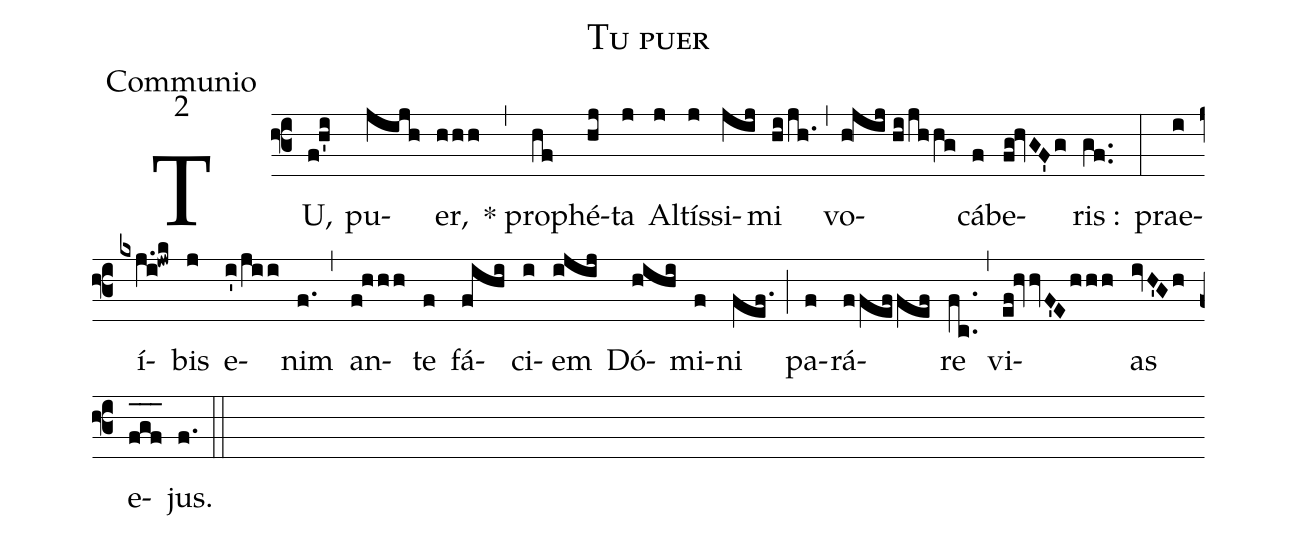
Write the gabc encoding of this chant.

name:Tu puer;
office-part:Communio;
mode:2;
%%
(f3) TU,(f!h'i) pu(jijh)er,(hhh) (,) * pro(hf)phé(hj)ta(j) Al(j)tís(j)si(jij)mi(hi/jh.) (,) vo(h!jij//hi/!jhhg)cá(f)be(fg!hvGF'g)ris :(gf..) (:) prae(i)í(kxj.i!jwk)bis(j) e(i'/jii)nim(f.) (,) an(f!hhh)te(f) fá(fihi)ci(i)em(ijij) Dó(hihi)mi(f)ni(fef.) (;) pa(f)rá(ffeffef)re(fc..) (,) vi(ef!hvvF'Ehhh)as(ivH'Gh) e(f_[oh:h]g_[oh:h]f_[oh:h])jus.(f.) (::)
